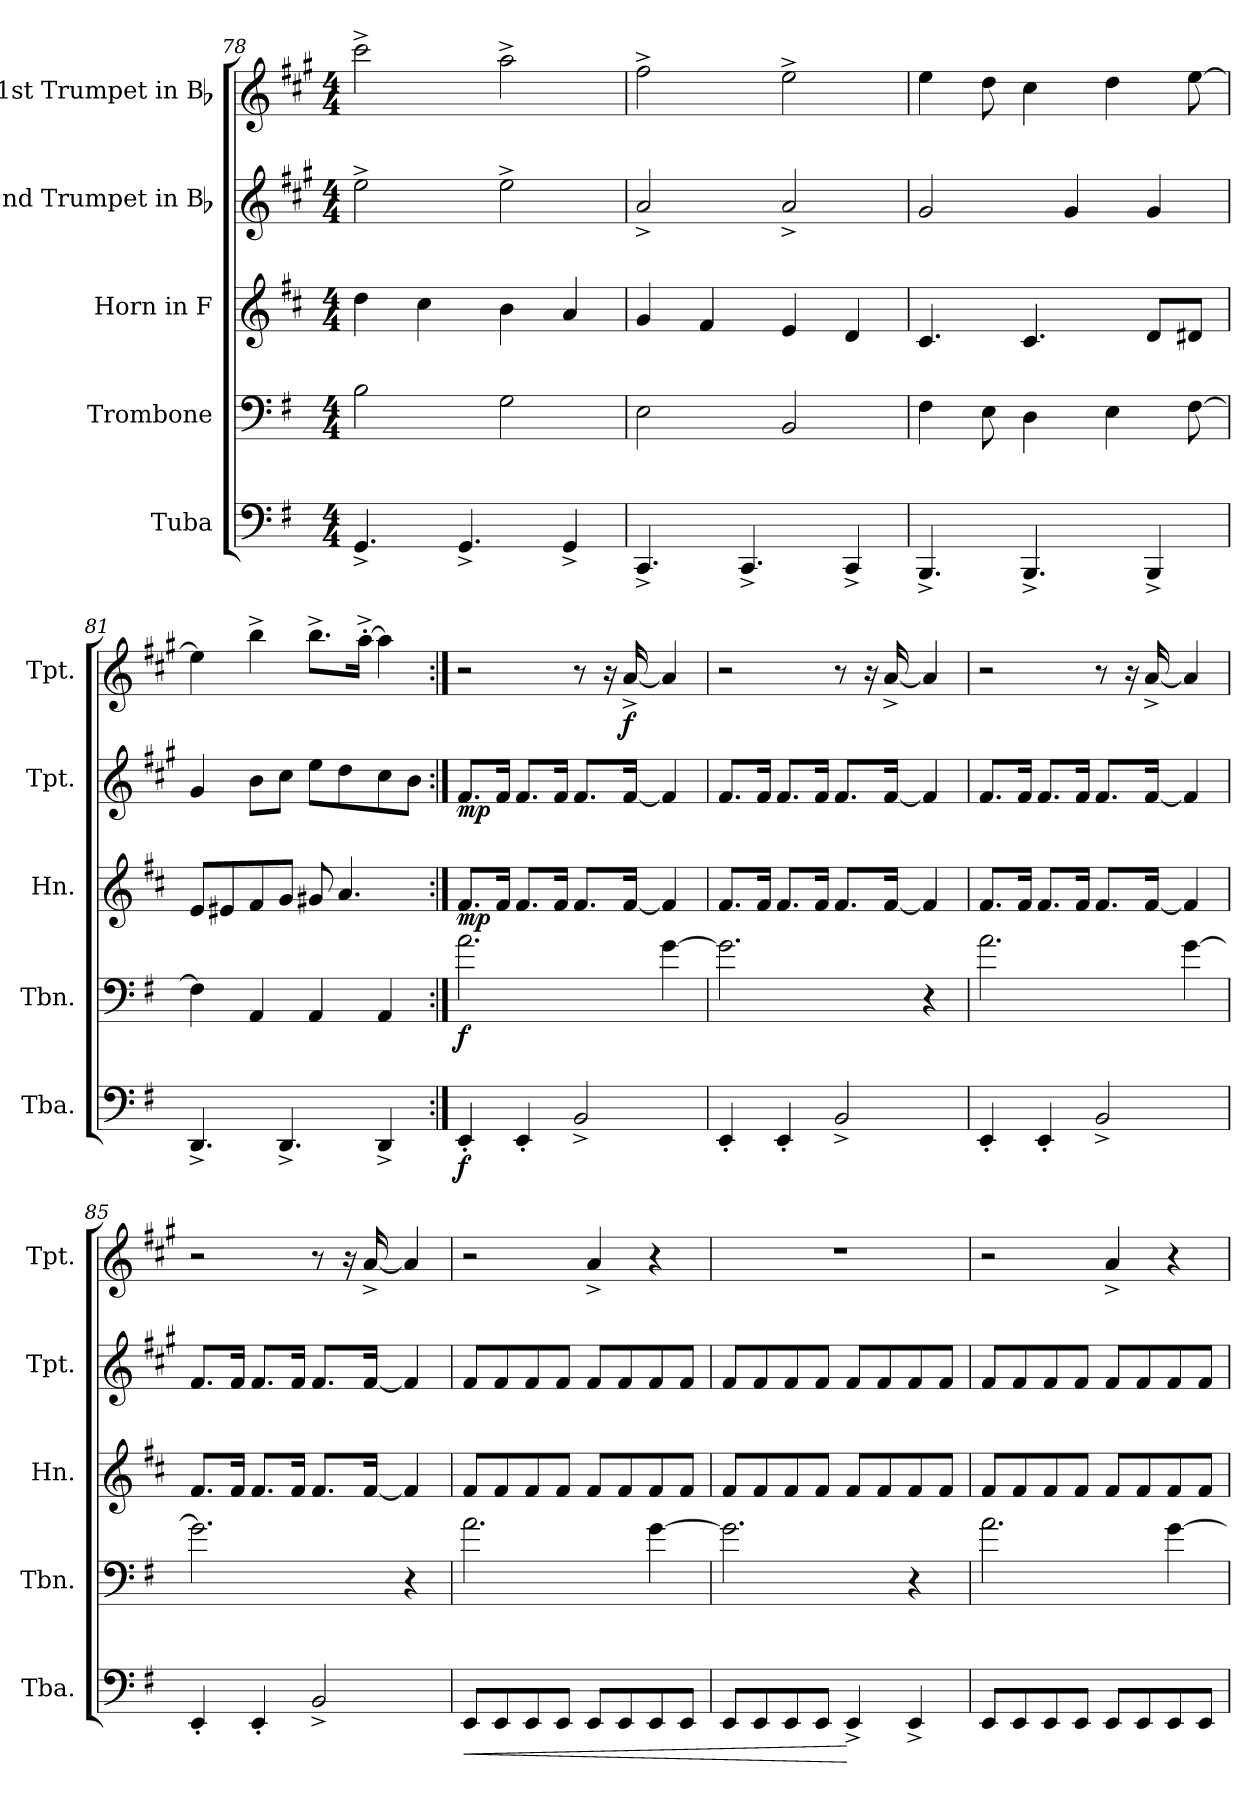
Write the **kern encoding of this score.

**kern	**dynam	**kern	**dynam	**kern	**dynam	**kern	**dynam	**kern	**dynam
*part5	*part5	*part4	*part4	*part3	*part3	*part2	*part2	*part1	*part1
*staff5	*staff5	*staff4	*staff4	*staff3	*staff3	*staff2	*staff2	*staff1	*staff1
*I"Tuba	*	*I"Trombone	*	*I"Horn in F	*	*I"2nd Trumpet in Bb	*	*I"1st Trumpet in Bb	*
*I'Tba.	*	*I'Tbn.	*	*I'Hn.	*	*I'Tpt.	*	*I'Tpt.	*
*clefF4	*	*clefF4	*	*clefG2	*	*clefG2	*	*clefG2	*
*	*	*	*	*ITrd4c7	*	*ITrd1c2	*	*ITrd1c2	*
*k[f#]	*	*k[f#]	*	*k[f#]	*	*k[f#]	*	*k[f#]	*
*G:	*	*G:	*	*G:	*	*G:	*	*G:	*
*M4/4	*	*M4/4	*	*M4/4	*	*M4/4	*	*M4/4	*
=78	=78	=78	=78	=78	=78	=78	=78	=78	=78
4.GG^/	.	2B\	.	4g\	.	2dd^\	.	2bb^\	.
.	.	.	.	4f#\	.	.	.	.	.
4.GG^/	.	.	.	.	.	.	.	.	.
.	.	2G\	.	4e\	.	2dd^\	.	2gg^\	.
4GG^/	.	.	.	4d/	.	.	.	.	.
=79	=79	=79	=79	=79	=79	=79	=79	=79	=79
4.CC^/	.	2E\	.	4c/	.	2g^/	.	2ee^\	.
.	.	.	.	4B/	.	.	.	.	.
4.CC^/	.	.	.	.	.	.	.	.	.
.	.	2BB/	.	4A/	.	2g^/	.	2dd^\	.
4CC^/	.	.	.	4G/	.	.	.	.	.
=80	=80	=80	=80	=80	=80	=80	=80	=80	=80
4.BBB^/	.	4F#\	.	4.F#/	.	2f#/	.	4dd\	.
.	.	8E\	.	.	.	.	.	8cc\	.
4.BBB^/	.	4D\	.	4.F#/	.	.	.	4b\	.
.	.	.	.	.	.	4f#/	.	.	.
.	.	4E\	.	.	.	.	.	4cc\	.
4BBB^/	.	.	.	8G/L	.	4f#/	.	.	.
.	.	[8F#\	.	8G#X/J	.	.	.	[8dd\	.
=81	=81	=81	=81	=81	=81	=81	=81	=81	=81
4.DD^/	.	4F#\]	.	8A/L	.	4f#/	.	4dd\]	.
.	.	.	.	8A#X/	.	.	.	.	.
.	.	4AA/	.	8B/	.	8a\L	.	4aa^\	.
4.DD^/	.	.	.	8c/J	.	8b\J	.	.	.
.	.	4AA/	.	8c#X/	.	8dd\L	.	8.aa^\L	.
.	.	.	.	4.d/	.	8cc\	.	.	.
.	.	.	.	.	.	.	.	[16gg'^\Jk	.
4DD^/	.	4AA/	.	.	.	8b\	.	4gg\]	.
.	.	.	.	.	.	8a\J	.	.	.
=82:|!	=82:|!	=82:|!	=82:|!	=82:|!	=82:|!	=82:|!	=82:|!	=82:|!	=82:|!
!	!LO:DY:b	!	!LO:DY:b	!	!LO:DY:b	!	!LO:DY:b	!	!
4EE'/	f	2.a\	f	8.B/L	mp	8.e/L	mp	2r	.
.	.	.	.	16B/Jk	.	16e/Jk	.	.	.
4EE'/	.	.	.	8.B/L	.	8.e/L	.	.	.
.	.	.	.	16B/Jk	.	16e/Jk	.	.	.
2BB^/	.	.	.	8.B/L	.	8.e/L	.	8r	.
.	.	.	.	.	.	.	.	16r	.
!	!	!	!	!	!	!	!	!	!LO:DY:b
.	.	.	.	[16B/Jk	.	[16e/Jk	.	[16g^/	f
.	.	[4g\	.	4B/]	.	4e/]	.	4g/]	.
=83	=83	=83	=83	=83	=83	=83	=83	=83	=83
4EE'/	.	2.g\]	.	8.B/L	.	8.e/L	.	2r	.
.	.	.	.	16B/Jk	.	16e/Jk	.	.	.
4EE'/	.	.	.	8.B/L	.	8.e/L	.	.	.
.	.	.	.	16B/Jk	.	16e/Jk	.	.	.
2BB^/	.	.	.	8.B/L	.	8.e/L	.	8r	.
.	.	.	.	.	.	.	.	16r	.
.	.	.	.	[16B/Jk	.	[16e/Jk	.	[16g^/	.
.	.	4r	.	4B/]	.	4e/]	.	4g/]	.
!!LO:LB:g=z
=84	=84	=84	=84	=84	=84	=84	=84	=84	=84
4EE'/	.	2.a\	.	8.B/L	.	8.e/L	.	2r	.
.	.	.	.	16B/Jk	.	16e/Jk	.	.	.
4EE'/	.	.	.	8.B/L	.	8.e/L	.	.	.
.	.	.	.	16B/Jk	.	16e/Jk	.	.	.
2BB^/	.	.	.	8.B/L	.	8.e/L	.	8r	.
.	.	.	.	.	.	.	.	16r	.
.	.	.	.	[16B/Jk	.	[16e/Jk	.	[16g^/	.
.	.	[4g\	.	4B/]	.	4e/]	.	4g/]	.
=85	=85	=85	=85	=85	=85	=85	=85	=85	=85
4EE'/	.	2.g\]	.	8.B/L	.	8.e/L	.	2r	.
.	.	.	.	16B/Jk	.	16e/Jk	.	.	.
4EE'/	.	.	.	8.B/L	.	8.e/L	.	.	.
.	.	.	.	16B/Jk	.	16e/Jk	.	.	.
2BB^/	.	.	.	8.B/L	.	8.e/L	.	8r	.
.	.	.	.	.	.	.	.	16r	.
.	.	.	.	[16B/Jk	.	[16e/Jk	.	[16g^/	.
.	.	4r	.	4B/]	.	4e/]	.	4g/]	.
=86	=86	=86	=86	=86	=86	=86	=86	=86	=86
!	!LO:HP:b	!	!	!	!	!	!	!	!
8EE/L	<	2.a\	.	8B/L	.	8e/L	.	2r	.
8EE/	.	.	.	8B/	.	8e/	.	.	.
8EE/	.	.	.	8B/	.	8e/	.	.	.
8EE/J	.	.	.	8B/J	.	8e/J	.	.	.
8EE/L	.	.	.	8B/L	.	8e/L	.	4g^/	.
8EE/	.	.	.	8B/	.	8e/	.	.	.
8EE/	.	[4g\	.	8B/	.	8e/	.	4r	.
8EE/J	.	.	.	8B/J	.	8e/J	.	.	.
=87	=87	=87	=87	=87	=87	=87	=87	=87	=87
8EE/L	.	2.g\]	.	8B/L	.	8e/L	.	1r	.
8EE/	.	.	.	8B/	.	8e/	.	.	.
8EE/	.	.	.	8B/	.	8e/	.	.	.
8EE/J	.	.	.	8B/J	.	8e/J	.	.	.
4EE^/	[	.	.	8B/L	.	8e/L	.	.	.
.	.	.	.	8B/	.	8e/	.	.	.
4EE^/	.	4r	.	8B/	.	8e/	.	.	.
.	.	.	.	8B/J	.	8e/J	.	.	.
=88	=88	=88	=88	=88	=88	=88	=88	=88	=88
8EE/L	.	2.a\	.	8B/L	.	8e/L	.	2r	.
8EE/	.	.	.	8B/	.	8e/	.	.	.
8EE/	.	.	.	8B/	.	8e/	.	.	.
8EE/J	.	.	.	8B/J	.	8e/J	.	.	.
8EE/L	.	.	.	8B/L	.	8e/L	.	4g^/	.
8EE/	.	.	.	8B/	.	8e/	.	.	.
8EE/	.	[4g\	.	8B/	.	8e/	.	4r	.
8EE/J	.	.	.	8B/J	.	8e/J	.	.	.
=	=	=	=	=	=	=	=	=	=
*-	*-	*-	*-	*-	*-	*-	*-	*-	*-
